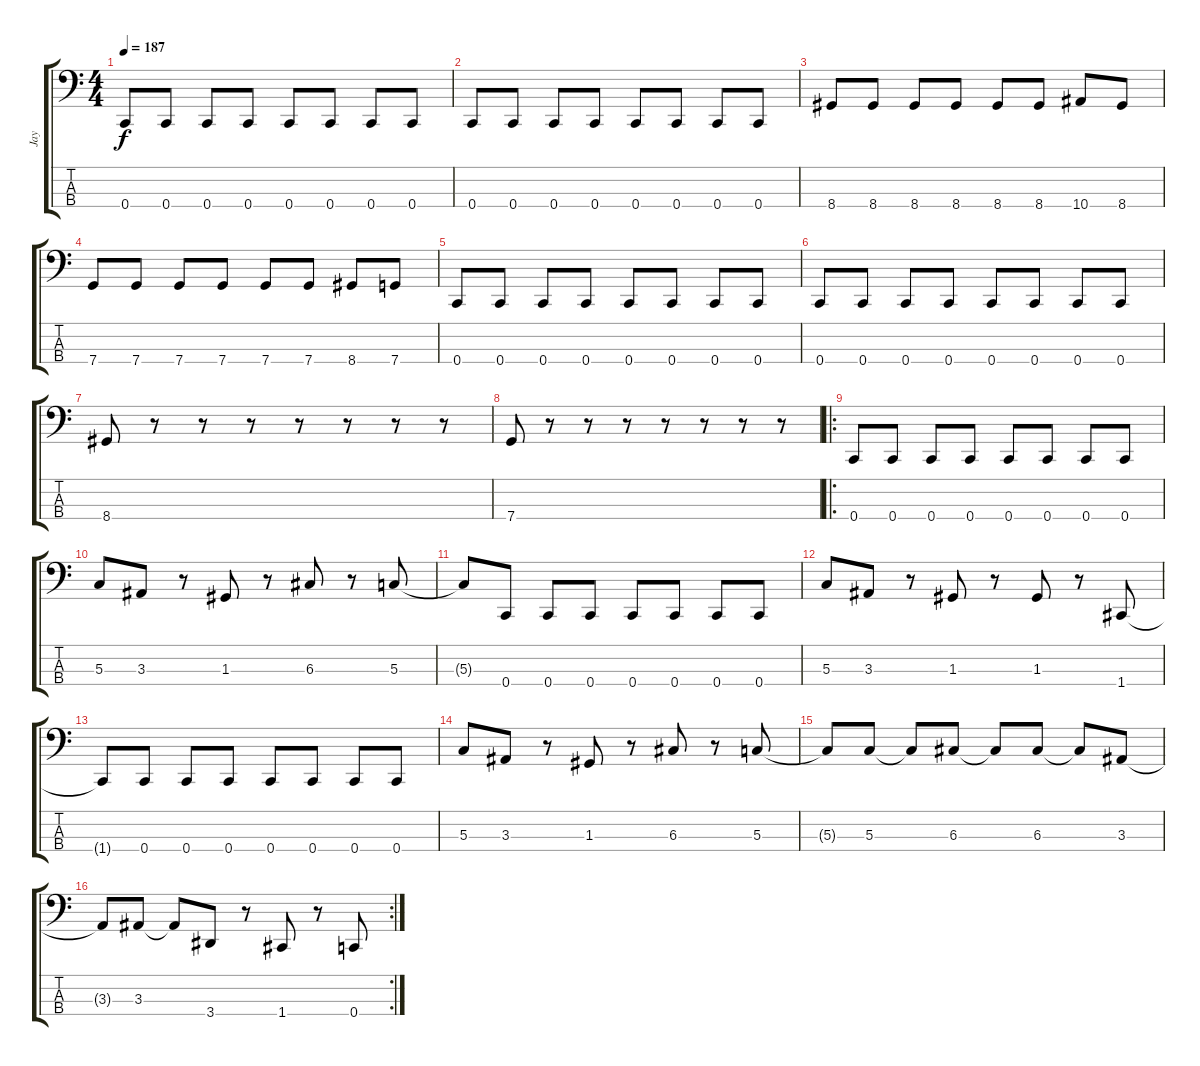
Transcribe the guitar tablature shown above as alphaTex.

\track ("Jay" "Jay") {instrument electricbasspick}
\staff {score tabs}
\tuning (F2 C2 G1 C1) {hide}
\ts (4 4)
\tempo 187
\clef f4
\ks c
0.4.8{dy f} 0.4.8 0.4.8 0.4.8 0.4.8 0.4.8 0.4.8 0.4.8 |
0.4.8 0.4.8 0.4.8 0.4.8 0.4.8 0.4.8 0.4.8 0.4.8 |
8.4.8 8.4.8 8.4.8 8.4.8 8.4.8 8.4.8 10.4.8 8.4.8 |
7.4.8 7.4.8 7.4.8 7.4.8 7.4.8 7.4.8 8.4.8 7.4.8 |
0.4.8 0.4.8 0.4.8 0.4.8 0.4.8 0.4.8 0.4.8 0.4.8 |
0.4.8 0.4.8 0.4.8 0.4.8 0.4.8 0.4.8 0.4.8 0.4.8 |
8.4.8 r.8 r.8 r.8 r.8 r.8 r.8 r.8 |
7.4.8 r.8 r.8 r.8 r.8 r.8 r.8 r.8 |
\ro
0.4.8 0.4.8 0.4.8 0.4.8 0.4.8 0.4.8 0.4.8 0.4.8 |
5.3.8 3.3.8 r.8 1.3.8 r.8 6.3.8 r.8 5.3.8 |
5.3{t}.8 0.4.8 0.4.8 0.4.8 0.4.8 0.4.8 0.4.8 0.4.8 |
5.3.8 3.3.8 r.8 1.3.8 r.8 1.3.8 r.8 1.4.8 |
1.4{t}.8 0.4.8 0.4.8 0.4.8 0.4.8 0.4.8 0.4.8 0.4.8 |
5.3.8 3.3.8 r.8 1.3.8 r.8 6.3.8 r.8 5.3.8 |
5.3{t}.8 5.3.8 5.3{t}.8 6.3.8 6.3{t}.8 6.3.8 6.3{t}.8 3.3.8 |
\rc 2
3.3{t}.8 3.3.8 3.3{t}.8 3.4.8 r.8 1.4.8 r.8 0.4.8
